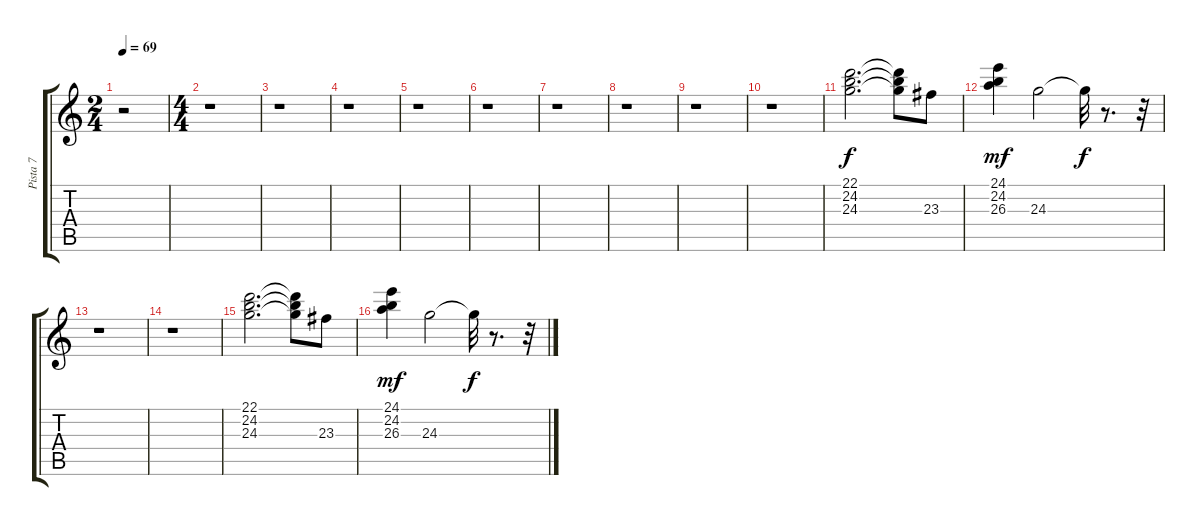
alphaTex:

\track ("Pista 7" "Pista 7") {instrument rockorgan}
\staff {score tabs}
\tuning (E4 B3 G3 D3 A2 E2) {hide}
\ts (2 4)
\tempo 69
\clef g2
\ks c
r.2{dy mf} |
\ts (4 4)
r.1 |
r.1 |
r.1 |
r.1 |
r.1 |
r.1 |
r.1 |
r.1 |
r.1 |
(22.1 24.2 24.3).2{d dy f} (22.1{t} 24.2{t} 24.3{t}).8 23.3.8 |
(24.1 24.2 26.3).4{dy mf} 24.3.2 24.3{t}.32{dy f} r.8{d} r.32 |
r.1 |
r.1 |
(22.1 24.2 24.3).2{d} (22.1{t} 24.2{t} 24.3{t}).8 23.3.8 |
(24.1 24.2 26.3).4{dy mf} 24.3.2 24.3{t}.32{dy f} r.8{d} r.32
